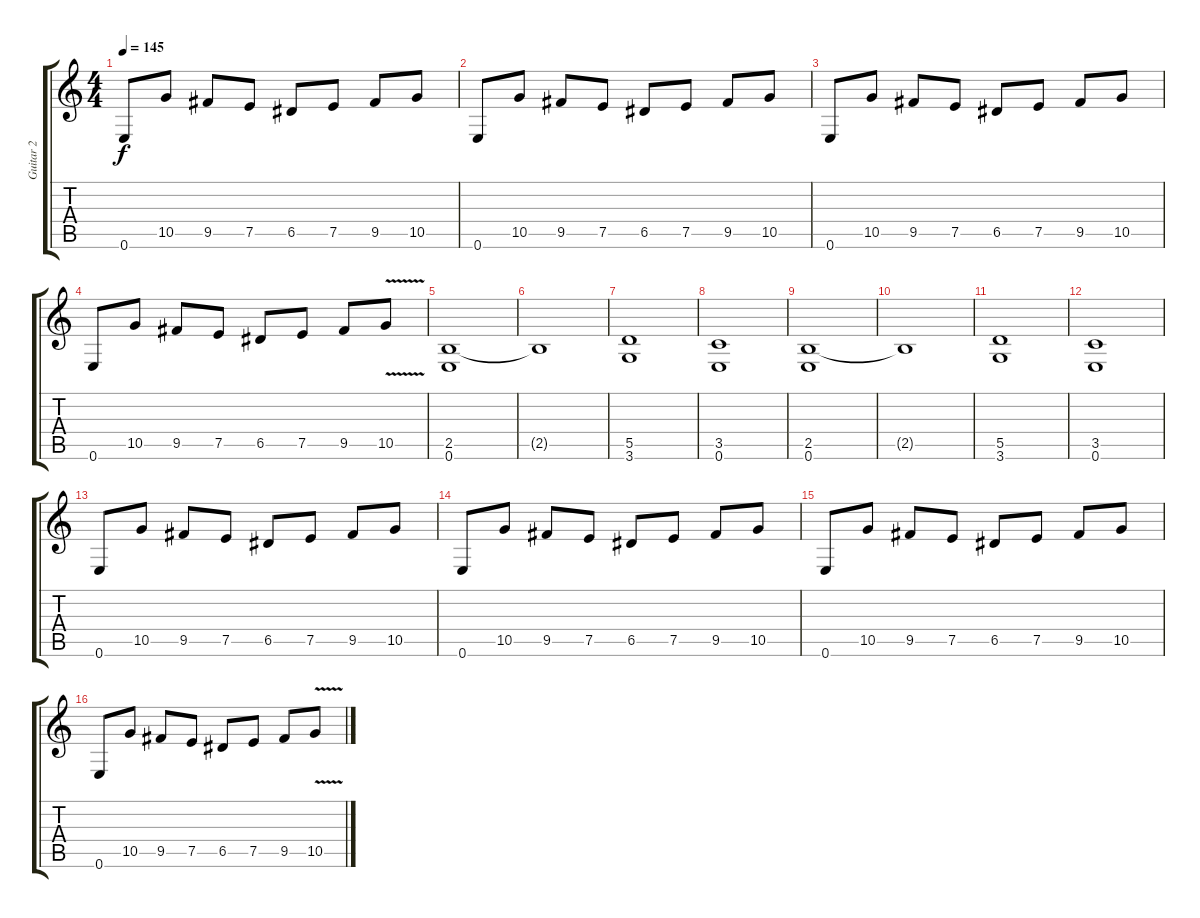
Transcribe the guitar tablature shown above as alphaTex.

\track ("Guitar 2" "Guitar 2") {instrument overdrivenguitar}
\staff {score tabs}
\tuning (E4 B3 G3 D3 A2 E2) {hide}
\ts (4 4)
\tempo 145
\clef g2
\ks c
0.6.8{dy f instrument overdrivenguitar} 10.5.8 9.5.8 7.5.8 6.5.8 7.5.8 9.5.8 10.5.8 |
0.6.8 10.5.8 9.5.8 7.5.8 6.5.8 7.5.8 9.5.8 10.5.8 |
0.6.8 10.5.8 9.5.8 7.5.8 6.5.8 7.5.8 9.5.8 10.5.8 |
0.6.8 10.5.8 9.5.8 7.5.8 6.5.8 7.5.8 9.5.8 10.5{v}.8 |
(2.5 0.6).1 |
2.5{t}.1 |
(5.5 3.6).1 |
(3.5 0.6).1 |
(2.5 0.6).1 |
2.5{t}.1 |
(5.5 3.6).1 |
(3.5 0.6).1 |
0.6.8 10.5.8 9.5.8 7.5.8 6.5.8 7.5.8 9.5.8 10.5.8 |
0.6.8 10.5.8 9.5.8 7.5.8 6.5.8 7.5.8 9.5.8 10.5.8 |
0.6.8 10.5.8 9.5.8 7.5.8 6.5.8 7.5.8 9.5.8 10.5.8 |
0.6.8 10.5.8 9.5.8 7.5.8 6.5.8 7.5.8 9.5.8 10.5{v}.8
